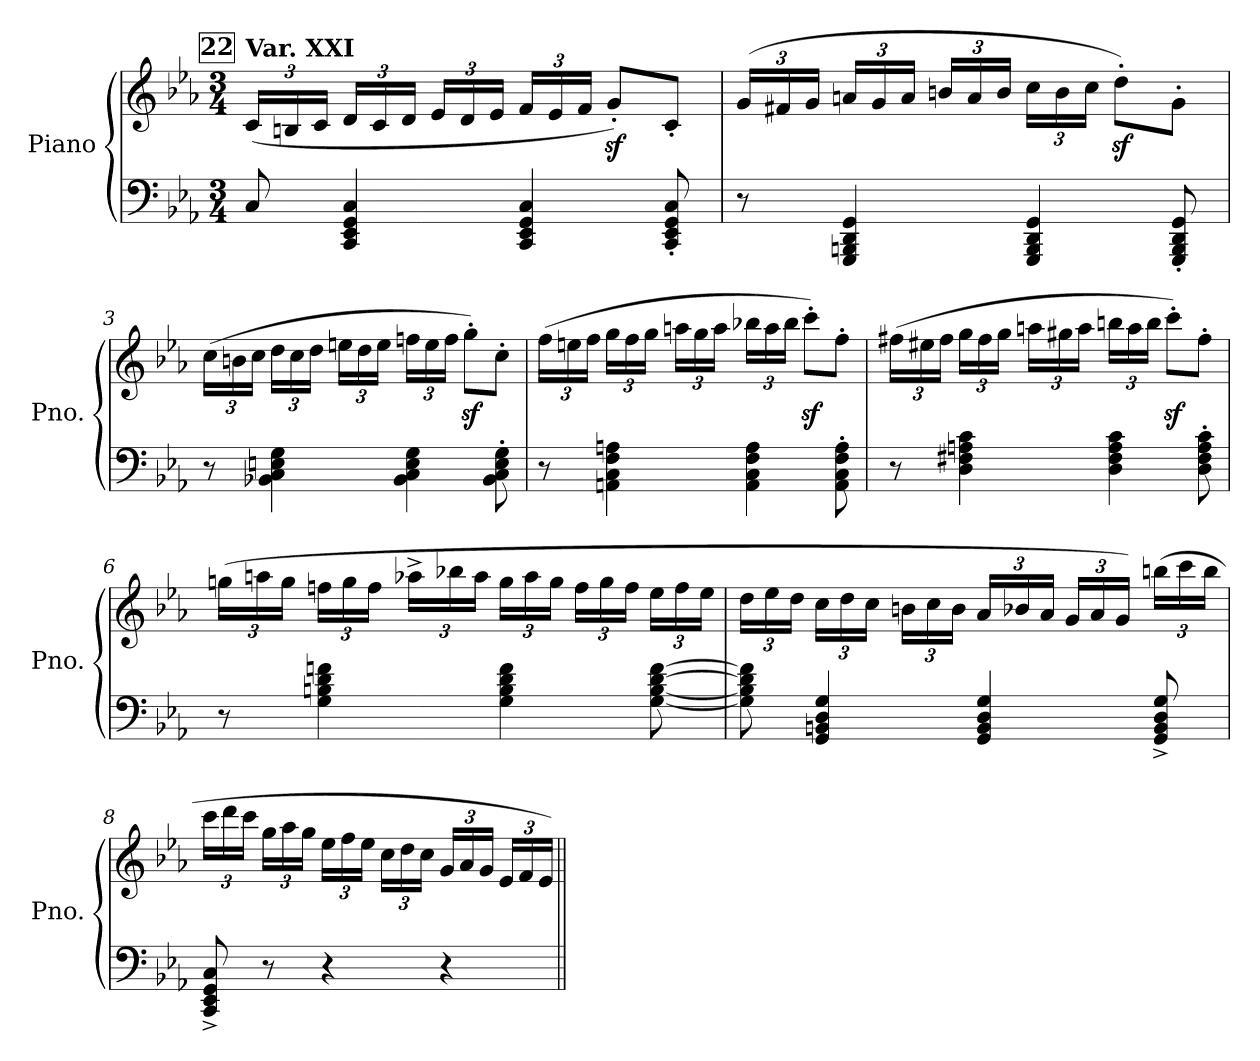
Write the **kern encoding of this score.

**kern	**kern	**dynam
*part1	*part1	*part1
*staff2	*staff1	*staff1/2
*I"Piano	*	*
*I'Pno.	*	*
*clefF4	*clefG2	*
*k[b-e-a-]	*k[b-e-a-]	*
*M3/4	*M3/4	*
*	*Xbrackettup	*
!!LO:REH:place=s1:a:B:fs=14:t=22
=1	=1	=1
!	!LO:TX:a:B:t=Var. XXI	!
!	!	!LO:DY:b
!	!	!LO:DY:n=1:b
8C/	(<24c/LL	other-dynamics f
.	24Bn/	.
.	24c/JJ	.
4CC/ 4EE-/ 4GG/ 4C/	24d/LL	.
.	24c/	.
.	24d/JJ	.
.	24e-/LL	.
.	24d/	.
.	24e-/JJ	.
4CC/ 4EE-/ 4GG/ 4C/	24f/LL	.
.	24e-/	.
.	24f/JJ	.
.	8gz<'/L)	.
8CC/' 8EE-/' 8GG/' 8C/'	8c'/J	.
=2	=2	=2
8r	(>24g/LL	.
.	24f#X/	.
.	24g/JJ	.
4GGG/ 4BBBn/ 4DD/ 4GG/	24an</LL	.
.	24g</	.
.	24a</JJ	.
.	24bn/LL	.
.	24a/	.
.	24b/JJ	.
4GGG/ 4BBB/ 4DD/ 4GG/	24cc\LL	.
.	24b\	.
.	24cc\JJ	.
.	8ddz<'\L)	.
8GGG/' 8BBB/' 8DD/' 8GG/'	8g'\J	.
!!LO:LB:g=z
=3	=3	=3
8r	(>24cc\LL	.
.	24bn\	.
.	24cc\JJ	.
4BB-X\ 4C\ 4En\ 4G\	24dd\LL	.
.	24cc\	.
.	24dd\JJ	.
.	24een\LL	.
.	24dd\	.
.	24ee\JJ	.
4BB-\ 4C\ 4E\ 4G\	24ffn\LL	.
.	24ee\	.
.	24ff\JJ	.
.	8ggz<'\L)	.
8BB-\' 8C\' 8E\' 8G\'	8cc'\J	.
=4	=4	=4
8r	(>24ff\LL	.
.	24een\	.
.	24ff\JJ	.
4AAn\ 4C\ 4F\ 4An\	24gg\LL	.
.	24ff\	.
.	24gg\JJ	.
.	24aan\LL	.
.	24gg\	.
.	24aa\JJ	.
4AA\ 4C\ 4F\ 4A\	24bb-X\LL	.
.	24aa\	.
.	24bb-\JJ	.
.	8cccz<'\L)	.
8AA\' 8C\' 8F\' 8A\'	8ff'\J	.
!!LO:LB:g=z
=5	=5	=5
8r	(>24ff#X\LL	.
.	24ee#X\	.
.	24ff#\JJ	.
4D\ 4F#X\ 4An\ 4c\	24gg\LL	.
.	24ff#\	.
.	24gg\JJ	.
.	24aan\LL	.
.	24gg#X\	.
.	24aa\JJ	.
4D\ 4F#\ 4A\ 4c\	24bbn\LL	.
.	24aa\	.
.	24bb\JJ	.
.	8cccz<'\L)	.
8D\' 8F#\' 8A\' 8c\'	8ff#'\J	.
=6	=6	=6
8r	(>24ggn\LL	.
.	24aan\	.
.	24gg\JJ	.
4G\ 4Bn\ 4d\ 4fn\	24ffn\LL	.
.	24gg\	.
.	24ff\JJ	.
.	24aa-X^\LL	.
.	24bb-X\	.
.	24aa-\JJ	.
4G\ 4B\ 4d\ 4f\	24gg\LL	.
.	24aa-\	.
.	24gg\JJ	.
.	24ff\LL	.
.	24gg\	.
.	24ff\JJ	.
[8G\ [8B\ [8d\ [8f\	24ee-\LL	.
.	24ff\	.
.	24ee-\JJ	.
!!LO:LB:g=z
=7	=7	=7
8G\] 8B\] 8d\] 8f\]	24dd\LL	.
.	24ee-\	.
.	24dd\JJ	.
4GG/ 4BBn/ 4D/ 4G/	24cc\LL	.
.	24dd\	.
.	24cc\JJ	.
.	24bn\LL	.
.	24cc\	.
.	24b\JJ	.
4GG/ 4BB/ 4D/ 4G/	24a-/LL	.
.	24b-X/	.
.	24a-/JJ	.
.	24g/LL	.
.	24a-/	.
.	24g/JJ)	.
8GG/^ 8BB/^ 8D/^ 8G/^	(>24bbn\LL	.
.	24ccc\	.
.	24bb\JJ	.
=8	=8	=8
8CC/^ 8EE-/^ 8GG/^ 8C/^	24ccc\LL	.
.	24ddd\	.
.	24ccc\JJ	.
8r	24gg\LL	.
.	24aa-\	.
.	24gg\JJ	.
4r	24ee-\LL	.
.	24ff\	.
.	24ee-\JJ	.
.	24cc\LL	.
.	24dd\	.
.	24cc\JJ	.
4r	24g/LL	.
.	24a-/	.
.	24g/JJ	.
.	24e-/LL	.
.	24f/	.
.	24e-/JJ)	.
=||	=||	=||
*-	*-	*-
